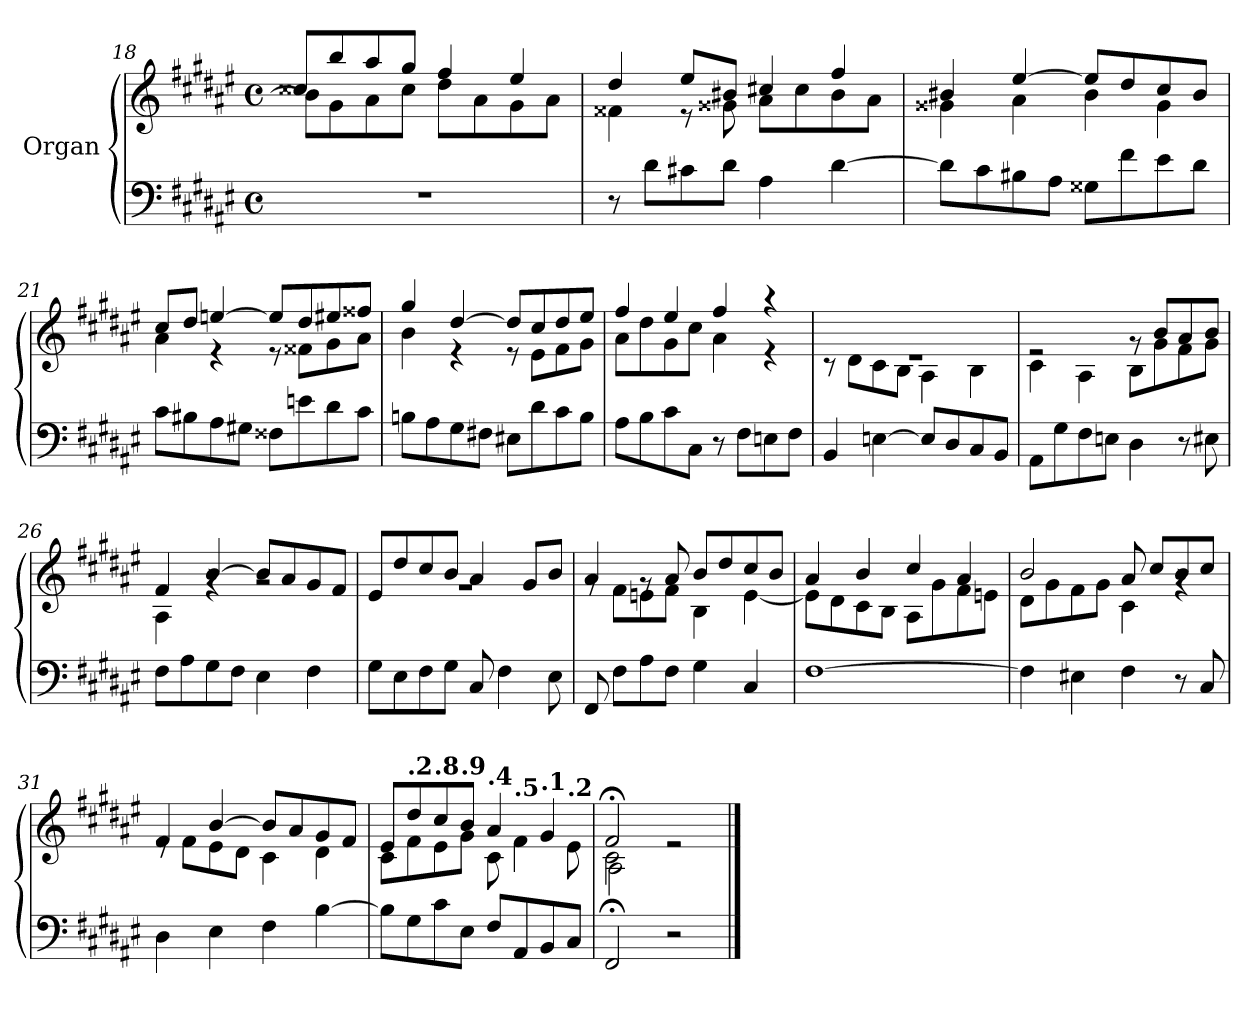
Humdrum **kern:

**kern	**kern
*part1	*part1
*staff2	*staff1
*I"Organ	*
!!LO:PB:g=z
*clefF4	*clefG2
*k[f#c#g#d#a#e#]	*k[f#c#g#d#a#e#]
*M4/4	*M4/4
*met(c)	*met(c)
=18	=18
*	*^
1r	8cc##X/L	8b\L]
.	8bb/	8g#\
.	8aa#/	8a#\
.	8gg#/J	8cc##\J
.	4ff#/	8dd#\L
.	.	8a#\
.	4ee#/	8g#\
.	.	8a#\J
=19	=19	=19
8r	4dd#/	4f##X\
8d#\L	.	.
8c#X\	8ee#/L	8r
8d#\J	8b#X/J	8g##X\
4A#\	4cc#X/	8a#\L
.	.	8cc#\
[4d#\	4ff#/	8b#\
.	.	8a#\J
=20	=20	=20
8d#\L]	4b#X/	4g##X\
8c#\	.	.
8B#X\	[4ee#/	4a#\
8A#\J	.	.
8G##X\L	8ee#/L]	4b#\
8f#\	8dd#/	.
8e#\	8cc#/	4g##\
8d#\J	8b#/J	.
!!LO:LB:g=z	!!
=21	=21	=21
8c#\L	8cc#/L	4a#\
8B#X\	8dd#/J	.
8A#\	[4een/	4r
8G#X\J	.	.
8F##X\L	8ee/L]	8r
8en\	8dd#/	8f##X\L
8d#\	8ee#X/	8g#\
8c#\J	8ff##X/J	8a#\J
=22	=22	=22
8Bn\L	4gg#/	4b\
8A#\	.	.
8G#\	[4dd#/	4r
8F#X\J	.	.
8E#X\L	8dd#/L]	8r
8d#\	8cc#/	8e#\L
8c#\	8dd#/	8f#\
8B\J	8ee#/J	8g#\J
=23	=23	=23
8A#\L	4ff#/	8a#\L
8B\	.	8dd#\
8c#\	4ee#/	8g#\
8C#\J	.	8cc#\J
8r	4ff#/	4a#\
8F#\L	.	.
8En\	4r	4r
8F#\J	.	.
=24	=24	=24
4BB/	1re	8r
.	.	8d#\L
[4En\	.	8c#\
.	.	8B\J
8E/L]	.	4A#\
8D#/	.	.
8C#/	.	4B\
8BB/J	.	.
!!LO:LB:g=z	!!
=25	=25	=25
8AA#\L	2re	4c#\
8G#\	.	.
8F#\	.	4A#\
8En\J	.	.
4D#\	8rg	8B\L
.	8b/L	8g#\
8r	8a#/	8f#\
8E#X\	8b/J	8g#\J
=26	=26	=26
8F#\L	4f#/	4A#\
8A#\	.	.
8G#\	[4b/	4rg
8F#\J	.	.
4E#\	8b/L]	2rg
.	8a#/	.
4F#\	8g#/	.
.	8f#/J	.
=27	=27	=27
8G#\L	8e#/L	1rg
8E#\	8dd#/	.
8F#\	8cc#/	.
8G#\J	8b/J	.
8C#/	4a#/	.
4F#\	.	.
.	8g#/L	.
8E#\	8b/J	.
=28	=28	=28
8FF#/	4a#/	8rg
8F#\L	.	8f#\L
8A#\	8rg	8en\
8F#\J	8a#/	8f#\J
4G#\	8b/L	4B\
.	8dd#/	.
4C#/	8cc#/	[4e\
.	8b/J	.
!!LO:LB:g=z	!!
=29	=29	=29
[1F#	4a#/	8e\L]
.	.	8d#\
.	4b/	8c#\
.	.	8B\J
.	4cc#/	8A#\L
.	.	8g#\
.	4a#/	8f#\
.	.	8en\J
=30	=30	=30
4F#\]	2b/	8d#\L
.	.	8g#\
4E#X\	.	8f#\
.	.	8g#\J
4F#\	8a#/	4c#\
.	8cc#/L	.
8r	8b/	4rg
8C#/	8cc#/J	.
=31	=31	=31
4D#\	4f#/	8re
.	.	8f#\L
4E#\	[4b/	8e#\
.	.	8d#\J
4F#\	8b/L]	4c#\
.	8a#/	.
*	*MM72	*
[4B\	8g#/	4d#\
*	*MM71	*
.	8f#/J	.
=32	=32	=32
*	*MM69	*
8B\L]	8e#/L	8c#\L
*	*MM66	*
!	!LO:TX:a:B:t=.2	!
8G#\	8dd#/	8f#\
*	*MM62	*
!	!LO:TX:a:B:t=.8	!
8c#\	8cc#/	8e#\
*	*MM58	*
!	!LO:TX:a:B:t=.9	!
8E#\J	8b/J	8g#\J
*	*MM54	*
!	!LO:TX:a:B:t=.4	!
8F#/L	4a#/	8c#\
*	*MM49	*
!	!	!LO:TX:a:B:t=.5
8AA#/	.	4f#\
*	*MM44	*
!	!LO:TX:a:B:t=.1	!
8BB/	4g#/	.
*	*MM38	*
!	!	!LO:TX:a:B:t=.2
8C#/J	.	8e#\
*	*v	*v
=33	=33
*	*MM32
*	*^
*	*	*^
2FF#;/	2f#;</	2c#\	2A#\
2r	2re	2re	2ryy
*	*v	*v	*v
==	==
*-	*-
